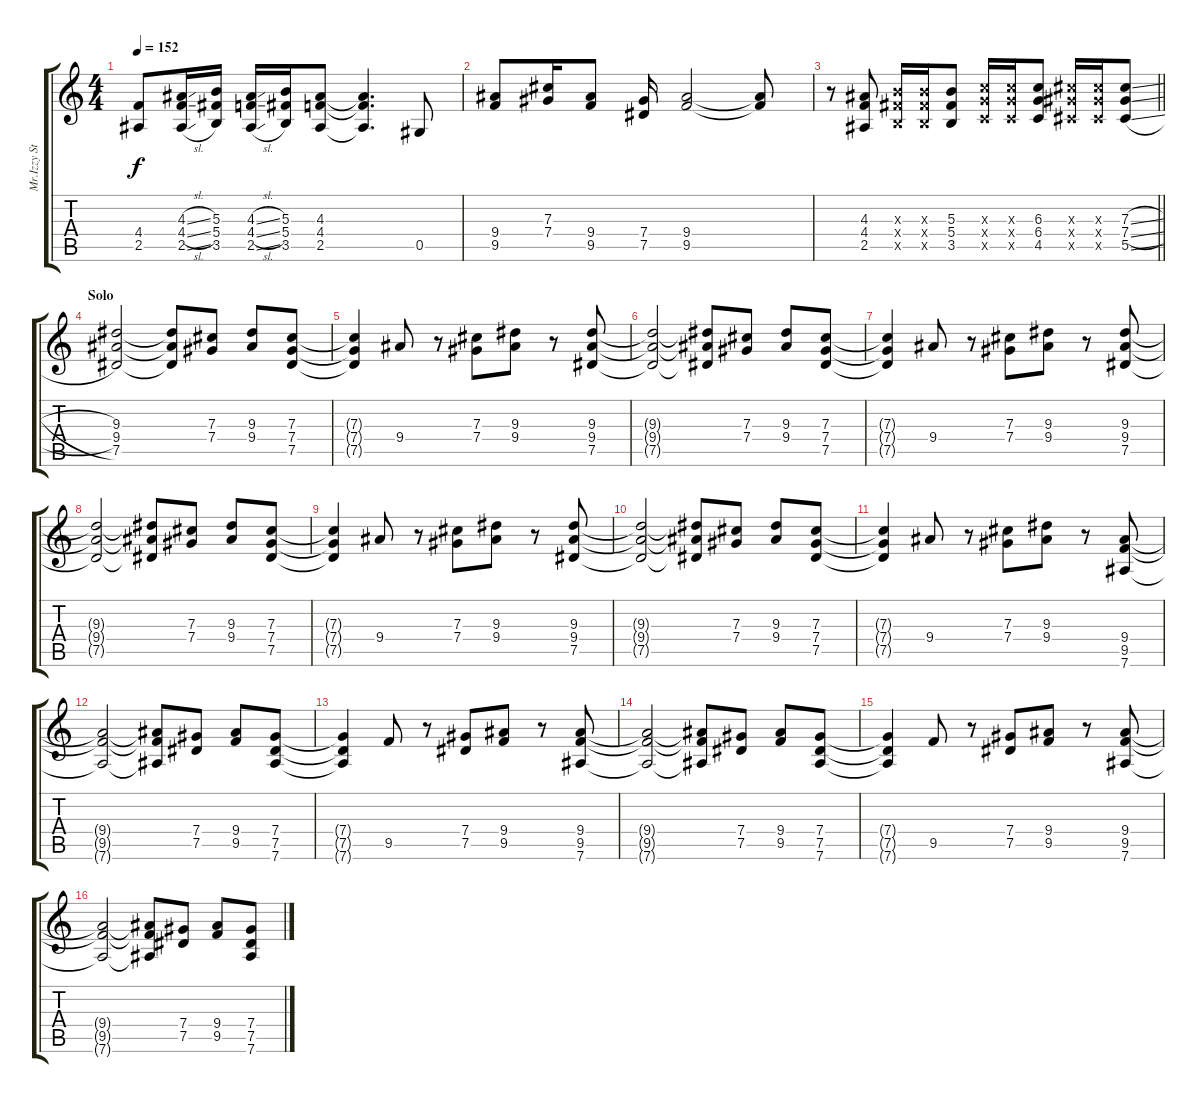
\track ("Mr.Izzy Stradlin" "Mr.Izzy St") {instrument overdrivenguitar}
\staff {score tabs}
\tuning (Eb4 Bb3 Gb3 Db3 Ab2 Eb2) {hide}
\ts (4 4)
\tempo 152
\clef g2
\ks c
(4.4 2.5).8{dy f} (4.3{sl} 4.4{sl} 2.5{sl}).16 (5.3 5.4 3.5).16 (4.3{sl} 4.4{sl} 2.5{sl}).16 (5.3 5.4 3.5).16 (4.3 4.4 2.5).8 (4.3{t} 4.4{t} 2.5{t}).4{d} 0.5.8 |
(9.4 9.5).8 (7.3 7.4).16 (9.4 9.5).8 (7.4 7.5).16 (9.4 9.5).2 (9.4{t} 9.5{t}).8 |
\barLineRight lightlight
r.8 (4.3 4.4 2.5).8 (5.3{x} 5.4{x} 3.5{x}).16 (5.3{x} 5.4{x} 3.5{x}).16 (5.3 5.4 3.5).8 (6.3{x} 6.4{x} 4.5{x}).16 (6.3{x} 6.4{x} 4.5{x}).16 (6.3 6.4 4.5).8 (7.3{x} 7.4{x} 5.5{x}).16 (7.3{x} 7.4{x} 5.5{x}).16 (7.3{sl} 7.4{sl} 5.5{sl}).8 |
\section ("" "Solo")
(9.3 9.4 7.5).2 (9.3{t} 9.4{t} 7.5{t}).8 (7.3 7.4).8 (9.3 9.4).8 (7.3 7.4 7.5).8 |
(7.3{t} 7.4{t} 7.5{t}).4 9.4.8 r.8 (7.3 7.4).8 (9.3 9.4).8 r.8 (9.3 9.4 7.5).8 |
(9.3{t} 9.4{t} 7.5{t}).2 (9.3{t} 9.4{t} 7.5{t}).8 (7.3 7.4).8 (9.3 9.4).8 (7.3 7.4 7.5).8 |
(7.3{t} 7.4{t} 7.5{t}).4 9.4.8 r.8 (7.3 7.4).8 (9.3 9.4).8 r.8 (9.3 9.4 7.5).8 |
(9.3{t} 9.4{t} 7.5{t}).2 (9.3{t} 9.4{t} 7.5{t}).8 (7.3 7.4).8 (9.3 9.4).8 (7.3 7.4 7.5).8 |
(7.3{t} 7.4{t} 7.5{t}).4 9.4.8 r.8 (7.3 7.4).8 (9.3 9.4).8 r.8 (9.3 9.4 7.5).8 |
(9.3{t} 9.4{t} 7.5{t}).2 (9.3{t} 9.4{t} 7.5{t}).8 (7.3 7.4).8 (9.3 9.4).8 (7.3 7.4 7.5).8 |
(7.3{t} 7.4{t} 7.5{t}).4 9.4.8 r.8 (7.3 7.4).8 (9.3 9.4).8 r.8 (9.4 9.5 7.6).8 |
(9.4{t} 9.5{t} 7.6{t}).2 (9.4{t} 9.5{t} 7.6{t}).8 (7.4 7.5).8 (9.4 9.5).8 (7.4 7.5 7.6).8 |
(7.4{t} 7.5{t} 7.6{t}).4 9.5.8 r.8 (7.4 7.5).8 (9.4 9.5).8 r.8 (9.4 9.5 7.6).8 |
(9.4{t} 9.5{t} 7.6{t}).2 (9.4{t} 9.5{t} 7.6{t}).8 (7.4 7.5).8 (9.4 9.5).8 (7.4 7.5 7.6).8 |
(7.4{t} 7.5{t} 7.6{t}).4 9.5.8 r.8 (7.4 7.5).8 (9.4 9.5).8 r.8 (9.4 9.5 7.6).8 |
(9.4{t} 9.5{t} 7.6{t}).2 (9.4{t} 9.5{t} 7.6{t}).8 (7.4 7.5).8 (9.4 9.5).8 (7.4 7.5 7.6).8
